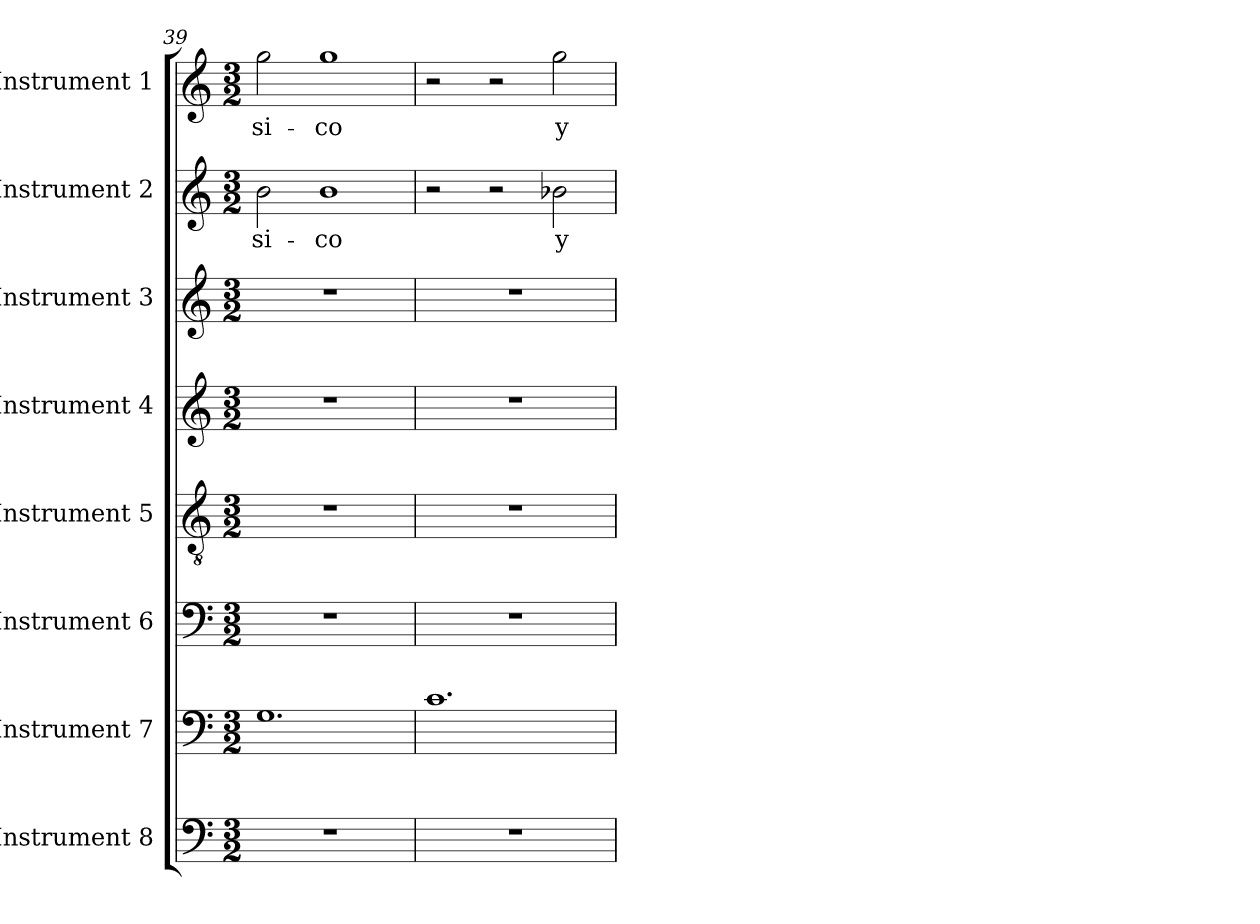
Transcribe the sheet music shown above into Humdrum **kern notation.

**kern	**kern	**kern	**kern	**kern	**kern	**kern	**text	**kern	**text
*part8	*part7	*part6	*part5	*part4	*part3	*part2	*part2	*part1	*part1
*staff8	*staff7	*staff6	*staff5	*staff4	*staff3	*staff2	*staff2	*staff1	*staff1
*I"Instrument 8	*I"Instrument 7	*I"Instrument 6	*I"Instrument 5	*I"Instrument 4	*I"Instrument 3	*I"Instrument 2	*	*I"Instrument 1	*
*clefF4	*clefF4	*clefF4	*clefGv2	*clefG2	*clefG2	*clefG2	*	*clefG2	*
*k[]	*k[]	*k[]	*k[]	*k[]	*k[]	*k[]	*	*k[]	*
*C:	*C:	*C:	*C:	*C:	*C:	*C:	*	*C:	*
*M3/2	*M3/2	*M3/2	*M3/2	*M3/2	*M3/2	*M3/2	*	*M3/2	*
=39	=39	=39	=39	=39	=39	=39	=39	=39	=39
!	!	!	!	!	!	!	!LO:LY:b:rj	!	!LO:LY:b:cj
1.r	1.G	1.r	1.r	1.r	1.r	2b\	-si-	2gg\	-si-
!	!	!	!	!	!	!	!LO:LY:b:rj	!	!LO:LY:b:cj
.	.	.	.	.	.	1b	-co	1gg	-co
=40	=40	=40	=40	=40	=40	=40	=40	=40	=40
1.r	1.c	1.r	1.r	1.r	1.r	2r	.	2r	.
.	.	.	.	.	.	2r	.	2r	.
!	!	!	!	!	!	!	!LO:LY:b:rj	!	!LO:LY:b:cj
.	.	.	.	.	.	2b-X\	y	2gg\	y
=	=	=	=	=	=	=	=	=	=
*-	*-	*-	*-	*-	*-	*-	*-	*-	*-
